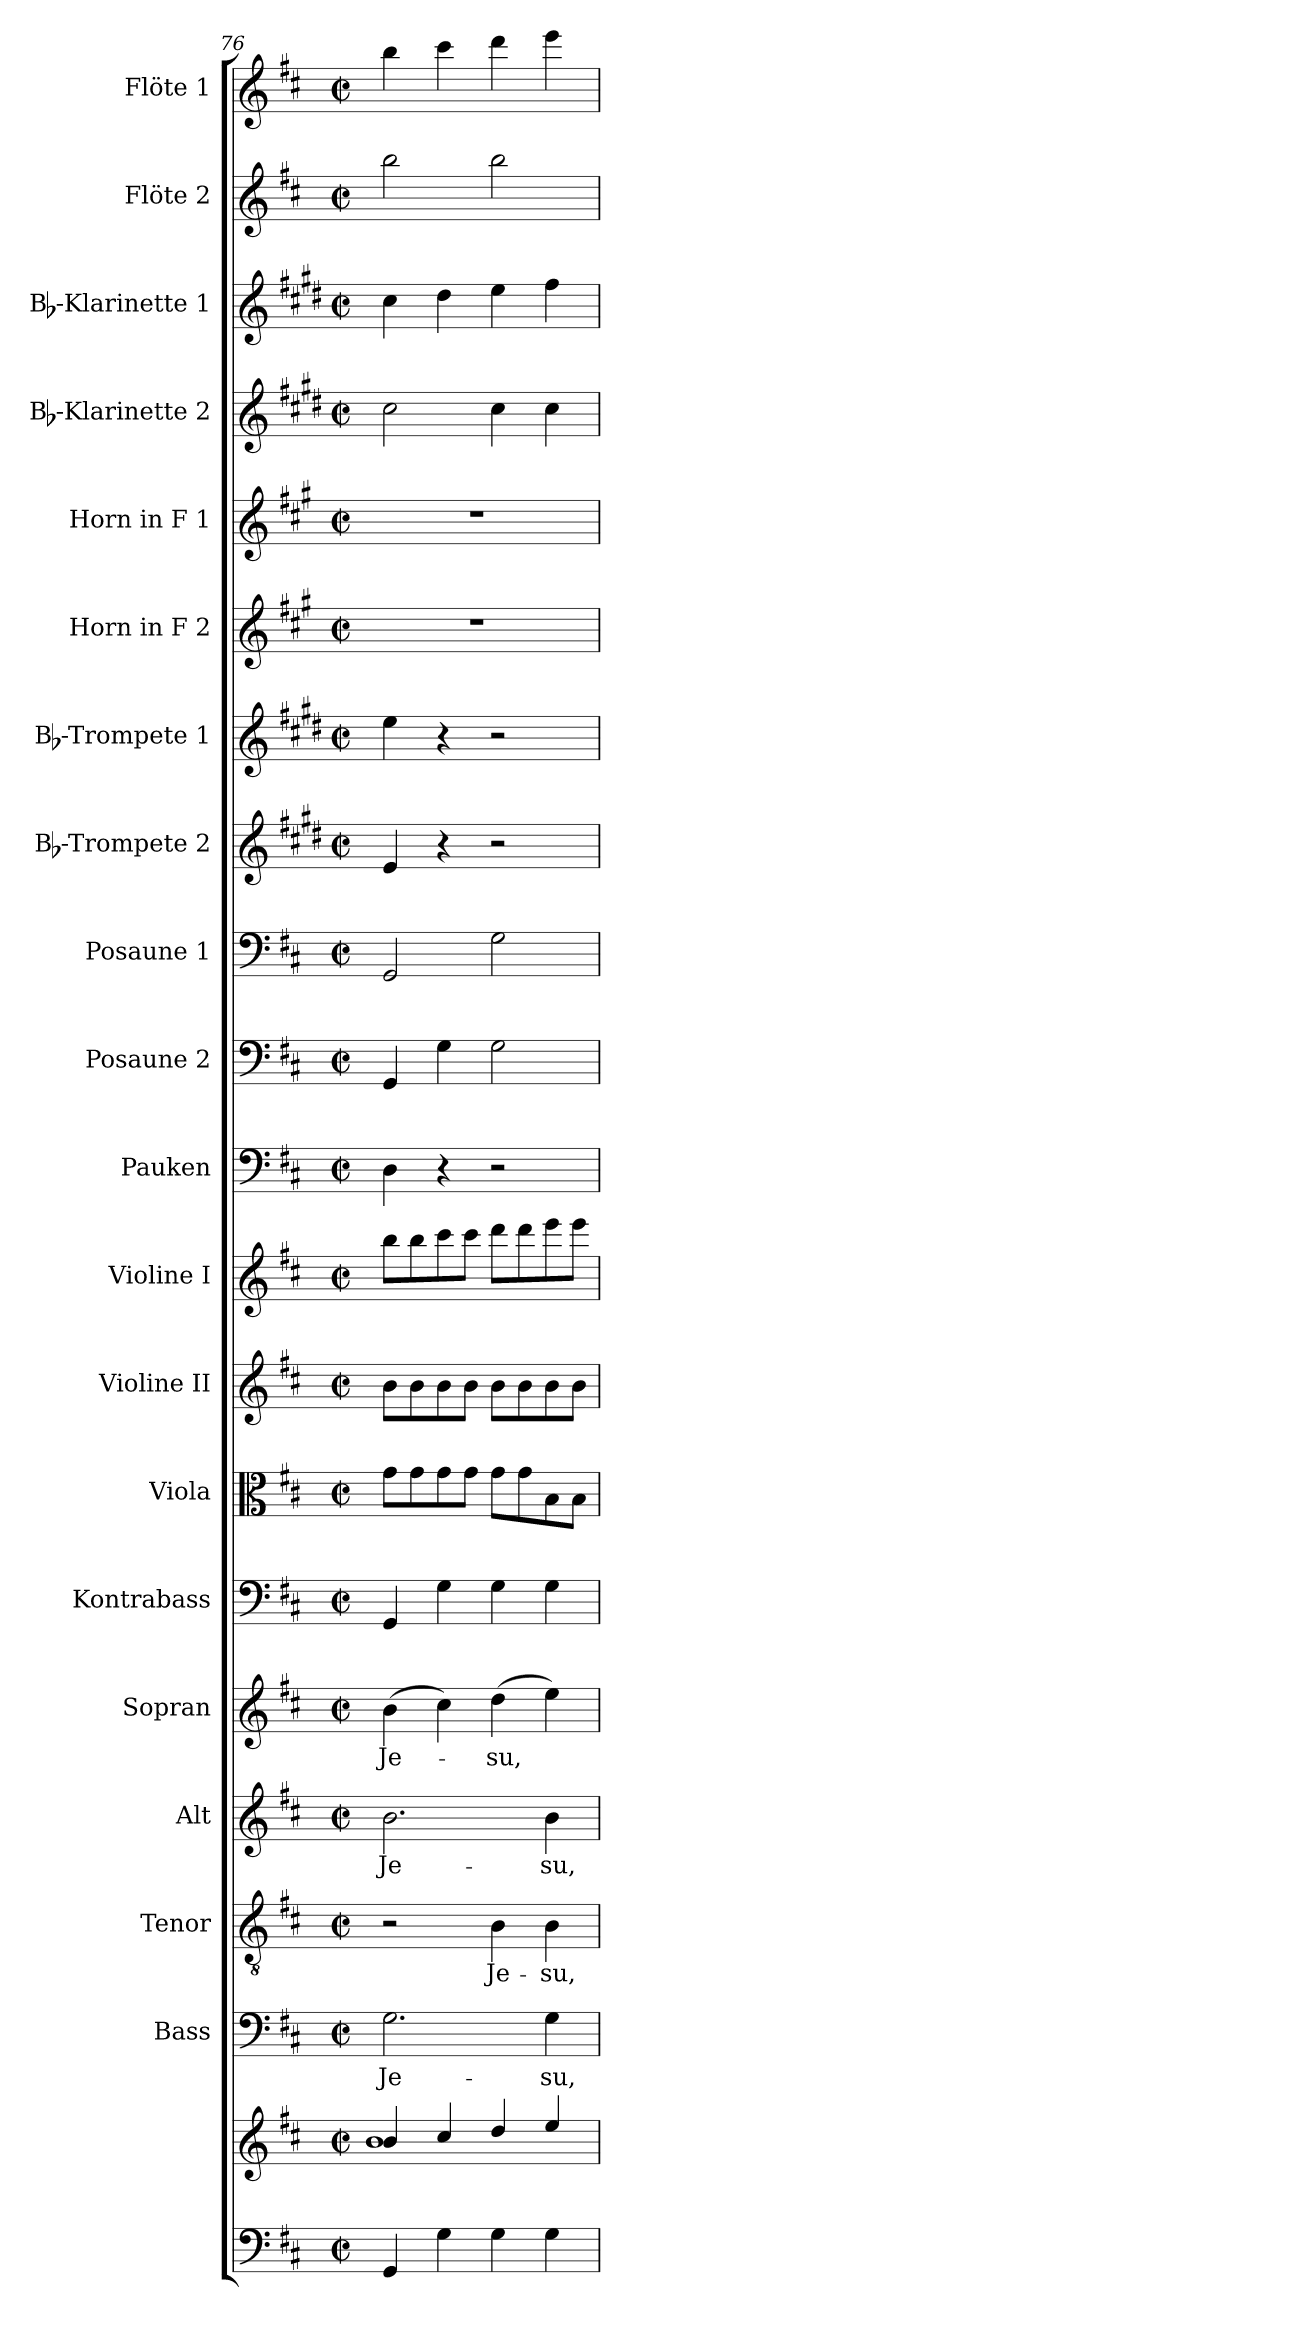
**kern	**kern	**kern	**text	**kern	**text	**kern	**text	**kern	**text	**kern	**kern	**kern	**kern	**kern	**kern	**kern	**kern	**kern	**kern	**kern	**kern	**kern	**kern	**kern
*part20	*part20	*part19	*part19	*part18	*part18	*part17	*part17	*part16	*part16	*part15	*part14	*part13	*part12	*part11	*part10	*part9	*part8	*part7	*part6	*part5	*part4	*part3	*part2	*part1
*staff21	*staff20	*staff19	*staff19	*staff18	*staff18	*staff17	*staff17	*staff16	*staff16	*staff15	*staff14	*staff13	*staff12	*staff11	*staff10	*staff9	*staff8	*staff7	*staff6	*staff5	*staff4	*staff3	*staff2	*staff1
*	*	*I"Bass	*	*I"Tenor	*	*I"Alt	*	*I"Sopran	*	*I"Kontrabass	*I"Viola	*I"Violine II	*I"Violine I	*I"Pauken	*I"Posaune 2	*I"Posaune 1	*I"Bb-Trompete 2	*I"Bb-Trompete 1	*I"Horn in F 2	*I"Horn in F 1	*I"Bb-Klarinette 2	*I"Bb-Klarinette 1	*I"Flöte 2	*I"Flöte 1
*	*	*I'B.	*	*I'T.	*	*I'A.	*	*I'S.	*	*I'Kb.	*I'Vla.	*I'Vl. II	*I'Vl. I	*I'Pk.	*I'Pos. 2	*I'Pos. 1	*I'Bb Trp. 2	*I'Bb Trp. 1	*	*	*I'Bb Kl. 2	*I'Bb Kl. 1	*I'Fl. 2	*I'Fl. 1
*clefF4	*clefG2	*clefF4	*	*clefGv2	*	*clefG2	*	*clefG2	*	*clefF4	*clefC3	*clefG2	*clefG2	*clefF4	*clefF4	*clefF4	*clefG2	*clefG2	*clefG2	*clefG2	*clefG2	*clefG2	*clefG2	*clefG2
*	*	*	*	*	*	*	*	*	*	*ITrd7c12	*	*	*	*	*	*	*ITrd1c2	*ITrd1c2	*ITrd4c7	*ITrd4c7	*ITrd1c2	*ITrd1c2	*	*
*k[f#c#]	*k[f#c#]	*k[f#c#]	*	*k[f#c#]	*	*k[f#c#]	*	*k[f#c#]	*	*k[f#c#]	*k[f#c#]	*k[f#c#]	*k[f#c#]	*k[f#c#]	*k[f#c#]	*k[f#c#]	*k[f#c#]	*k[f#c#]	*k[f#c#]	*k[f#c#]	*k[f#c#]	*k[f#c#]	*k[f#c#]	*k[f#c#]
*D:	*D:	*D:	*	*D:	*	*D:	*	*D:	*	*D:	*D:	*D:	*D:	*D:	*D:	*D:	*D:	*D:	*D:	*D:	*D:	*D:	*D:	*D:
*M2/2	*M2/2	*M2/2	*	*M2/2	*	*M2/2	*	*M2/2	*	*M2/2	*M2/2	*M2/2	*M2/2	*M2/2	*M2/2	*M2/2	*M2/2	*M2/2	*M2/2	*M2/2	*M2/2	*M2/2	*M2/2	*M2/2
*met(c|)	*met(c|)	*met(c|)	*	*met(c|)	*	*met(c|)	*	*met(c|)	*	*met(c|)	*met(c|)	*met(c|)	*met(c|)	*met(c|)	*met(c|)	*met(c|)	*met(c|)	*met(c|)	*met(c|)	*met(c|)	*met(c|)	*met(c|)	*met(c|)	*met(c|)
=76	=76	=76	=76	=76	=76	=76	=76	=76	=76	=76	=76	=76	=76	=76	=76	=76	=76	=76	=76	=76	=76	=76	=76	=76
*	*^	*	*	*	*	*	*	*	*	*	*	*	*	*	*	*	*	*	*	*	*	*	*	*
!	!	!	!	!LO:LY:b	!	!	!	!LO:LY:b	!	!LO:LY:b	!	!	!	!	!	!	!	!	!	!	!	!	!	!	!
4GG/	4b/	1b	2.G\	Je-	2r	.	2.b\	Je-	(>4b\	Je-	4GGG/	8g\L	8b\L	8bb\L	4D\	4GG/	2GG/	4d/	4dd\	1r	1r	2b\	4b\	2bb\	4bb\
.	.	.	.	.	.	.	.	.	.	.	.	8g\	8b\	8bb\	.	.	.	.	.	.	.	.	.	.	.
4G\	4cc#/	.	.	.	.	.	.	.	4cc#\)	.	4GG\	8g\	8b\	8ccc#\	4r	4G\	.	4r	4r	.	.	.	4cc#\	.	4ccc#\
.	.	.	.	.	.	.	.	.	.	.	.	8g\J	8b\J	8ccc#\J	.	.	.	.	.	.	.	.	.	.	.
!	!	!	!	!	!	!LO:LY:b	!	!	!	!LO:LY:b	!	!	!	!	!	!	!	!	!	!	!	!	!	!	!
4G\	4dd/	.	.	.	4B\	Je-	.	.	(>4dd\	-su,	4GG\	8g\L	8b\L	8ddd\L	2r	2G\	2G\	2r	2r	.	.	4b\	4dd\	2bb\	4ddd\
.	.	.	.	.	.	.	.	.	.	.	.	8g\	8b\	8ddd\	.	.	.	.	.	.	.	.	.	.	.
!	!	!	!	!LO:LY:b	!	!LO:LY:b	!	!LO:LY:b	!	!	!	!	!	!	!	!	!	!	!	!	!	!	!	!	!
4G\	4ee/	.	4G\	-su,	4B\	-su,	4b\	-su,	4ee\)	.	4GG\	8B\	8b\	8eee\	.	.	.	.	.	.	.	4b\	4ee\	.	4eee\
.	.	.	.	.	.	.	.	.	.	.	.	8B\J	8b\J	8eee\J	.	.	.	.	.	.	.	.	.	.	.
*	*v	*v	*	*	*	*	*	*	*	*	*	*	*	*	*	*	*	*	*	*	*	*	*	*	*
=	=	=	=	=	=	=	=	=	=	=	=	=	=	=	=	=	=	=	=	=	=	=	=	=
*-	*-	*-	*-	*-	*-	*-	*-	*-	*-	*-	*-	*-	*-	*-	*-	*-	*-	*-	*-	*-	*-	*-	*-	*-
